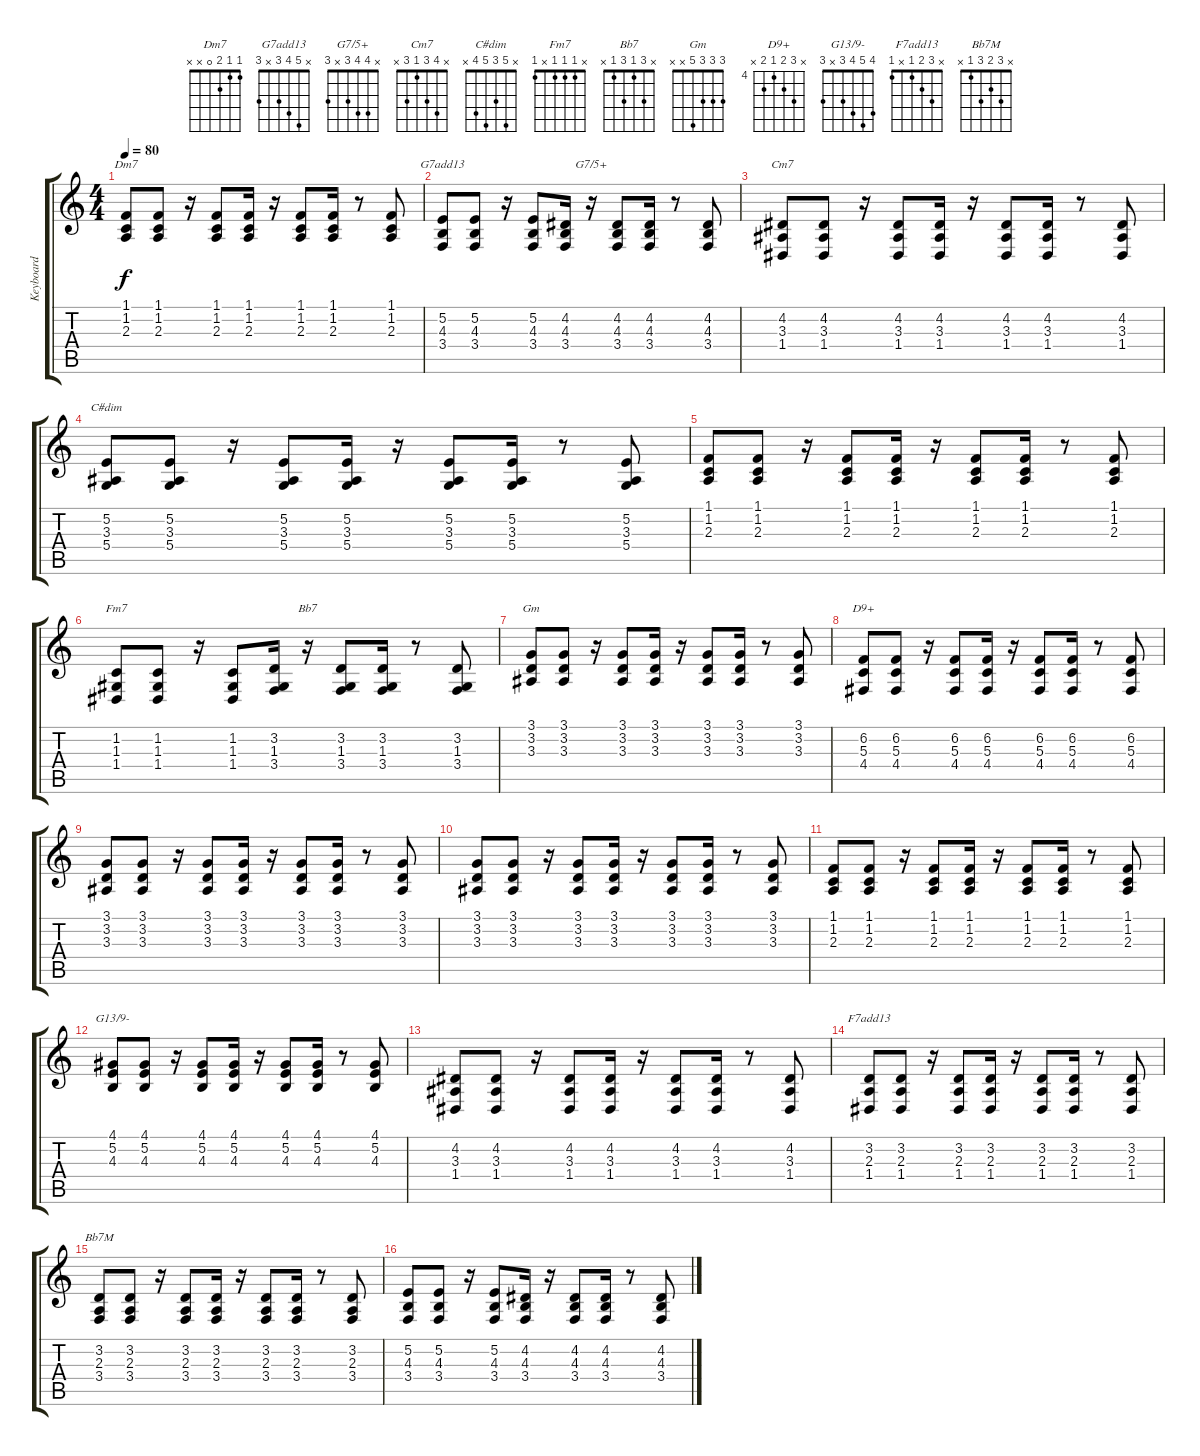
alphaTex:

\track ("Keyboard" "Keyboard") {instrument pad1newage}
\staff {score tabs}
\tuning (E4 B3 G3 D3 A2 E2) {hide}
\chord ("Dm7" 1 1 2 0 x x)
\chord ("G7add13" x 5 4 3 x 3)
\chord ("G7/5+" x 4 4 3 x 3)
\chord ("Cm7" x 4 3 1 3 x)
\chord ("C#dim" x 5 3 5 4 x)
\chord ("Fm7" x 1 1 1 x 1)
\chord ("Bb7" x 3 1 3 1 x)
\chord ("Gm" 3 3 3 5 x x)
\chord ("D9+" x 6 5 4 5 x) {firstfret 4}
\chord ("G13/9-" 4 5 4 3 x 3)
\chord ("F7add13" x 3 2 1 x 1)
\chord ("Bb7M" x 3 2 3 1 x)
\ts (4 4)
\tempo 80
\clef g2
\ks c
(1.1 1.2 2.3).8{ch "Dm7" dy f} (1.1 1.2 2.3).8 r.16 (1.1 1.2 2.3).8 (1.1 1.2 2.3).16 r.16 (1.1 1.2 2.3).8 (1.1 1.2 2.3).16 r.8 (1.1 1.2 2.3).8 |
(5.2 4.3 3.4).8{ch "G7add13"} (5.2 4.3 3.4).8 r.16 (5.2 4.3 3.4).8 (4.2 4.3 3.4).16 r.16{ch "G7/5+"} (4.2 4.3 3.4).8 (4.2 4.3 3.4).16 r.8 (4.2 4.3 3.4).8 |
(4.2 3.3 1.4).8{ch "Cm7"} (4.2 3.3 1.4).8 r.16 (4.2 3.3 1.4).8 (4.2 3.3 1.4).16 r.16 (4.2 3.3 1.4).8 (4.2 3.3 1.4).16 r.8 (4.2 3.3 1.4).8 |
(5.2 3.3 5.4).8{ch "C#dim"} (5.2 3.3 5.4).8 r.16 (5.2 3.3 5.4).8 (5.2 3.3 5.4).16 r.16 (5.2 3.3 5.4).8 (5.2 3.3 5.4).16 r.8 (5.2 3.3 5.4).8 |
(1.1 1.2 2.3).8 (1.1 1.2 2.3).8 r.16 (1.1 1.2 2.3).8 (1.1 1.2 2.3).16 r.16 (1.1 1.2 2.3).8 (1.1 1.2 2.3).16 r.8 (1.1 1.2 2.3).8 |
(1.2 1.3 1.4).8{ch "Fm7"} (1.2 1.3 1.4).8 r.16 (1.2 1.3 1.4).8 (3.2 1.3 3.4).16 r.16{ch "Bb7"} (3.2 1.3 3.4).8 (3.2 1.3 3.4).16 r.8 (3.2 1.3 3.4).8 |
(3.1 3.2 3.3).8{ch "Gm"} (3.1 3.2 3.3).8 r.16 (3.1 3.2 3.3).8 (3.1 3.2 3.3).16 r.16 (3.1 3.2 3.3).8 (3.1 3.2 3.3).16 r.8 (3.1 3.2 3.3).8 |
(6.2 5.3 4.4).8{ch "D9+"} (6.2 5.3 4.4).8 r.16 (6.2 5.3 4.4).8 (6.2 5.3 4.4).16 r.16 (6.2 5.3 4.4).8 (6.2 5.3 4.4).16 r.8 (6.2 5.3 4.4).8 |
(3.1 3.2 3.3).8 (3.1 3.2 3.3).8 r.16 (3.1 3.2 3.3).8 (3.1 3.2 3.3).16 r.16 (3.1 3.2 3.3).8 (3.1 3.2 3.3).16 r.8 (3.1 3.2 3.3).8 |
(3.1 3.2 3.3).8 (3.1 3.2 3.3).8 r.16 (3.1 3.2 3.3).8 (3.1 3.2 3.3).16 r.16 (3.1 3.2 3.3).8 (3.1 3.2 3.3).16 r.8 (3.1 3.2 3.3).8 |
(1.1 1.2 2.3).8 (1.1 1.2 2.3).8 r.16 (1.1 1.2 2.3).8 (1.1 1.2 2.3).16 r.16 (1.1 1.2 2.3).8 (1.1 1.2 2.3).16 r.8 (1.1 1.2 2.3).8 |
(4.1 5.2 4.3).8{ch "G13/9-"} (4.1 5.2 4.3).8 r.16 (4.1 5.2 4.3).8 (4.1 5.2 4.3).16 r.16 (4.1 5.2 4.3).8 (4.1 5.2 4.3).16 r.8 (4.1 5.2 4.3).8 |
(4.2 3.3 1.4).8 (4.2 3.3 1.4).8 r.16 (4.2 3.3 1.4).8 (4.2 3.3 1.4).16 r.16 (4.2 3.3 1.4).8 (4.2 3.3 1.4).16 r.8 (4.2 3.3 1.4).8 |
(3.2 2.3 1.4).8{ch "F7add13"} (3.2 2.3 1.4).8 r.16 (3.2 2.3 1.4).8 (3.2 2.3 1.4).16 r.16 (3.2 2.3 1.4).8 (3.2 2.3 1.4).16 r.8 (3.2 2.3 1.4).8 |
(3.2 2.3 3.4).8{ch "Bb7M"} (3.2 2.3 3.4).8 r.16 (3.2 2.3 3.4).8 (3.2 2.3 3.4).16 r.16 (3.2 2.3 3.4).8 (3.2 2.3 3.4).16 r.8 (3.2 2.3 3.4).8 |
(5.2 4.3 3.4).8 (5.2 4.3 3.4).8 r.16 (5.2 4.3 3.4).8 (4.2 4.3 3.4).16 r.16 (4.2 4.3 3.4).8 (4.2 4.3 3.4).16 r.8 (4.2 4.3 3.4).8
